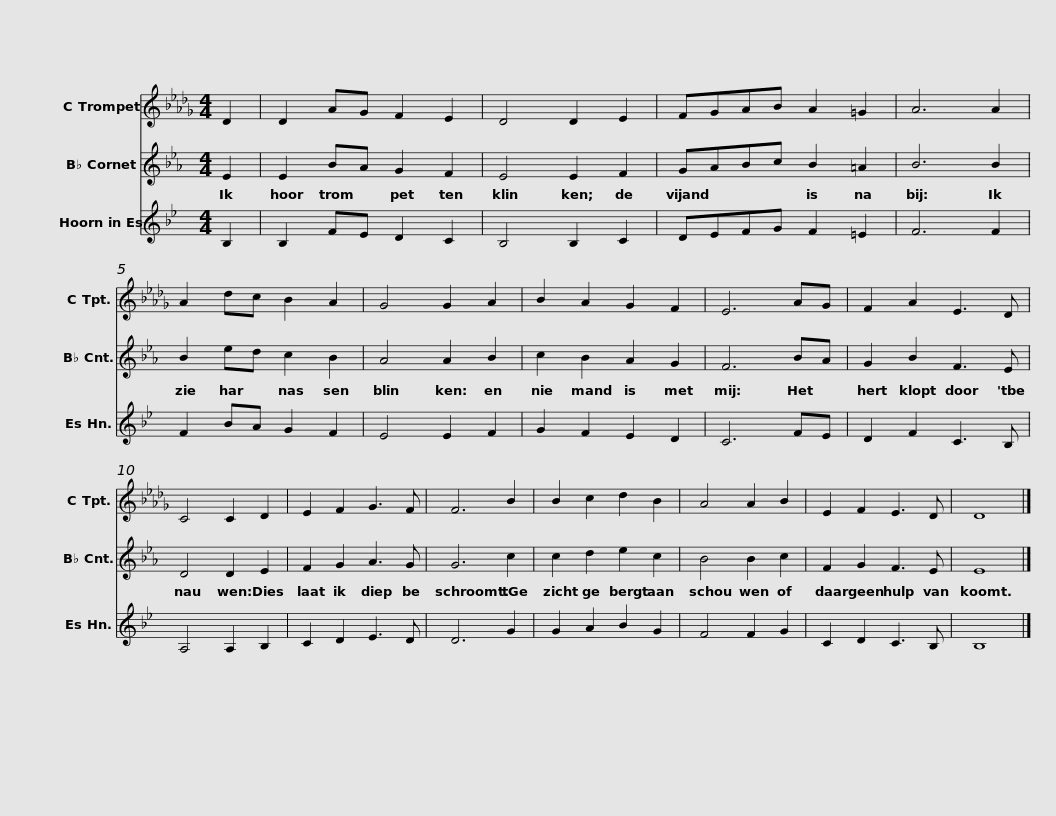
X:1
%%score 1 2 3
L:1/8
M:4/4
I:linebreak $
K:Db
V:1 treble
V:2 treble transpose=-2
V:3 treble transpose=3
V:1
 D2 | D2 AG F2 E2 | D4 D2 E2 | FGAB A2 =G2 | A6 A2 | %5
 A2 dc B2 A2 | G4 G2 A2 |$ B2 A2 G2 F2 | E6 AG | F2 A2 E3 D | %10
 C4 C2 D2 | E2 F2 G3 F | F6 B2 |$ B2 c2 d2 B2 | A4 A2 B2 | %15
 E2 F2 E3 D | D8 |] %17
V:2
[K:Eb] E2 | E2 BA G2 F2 | E4 E2 F2 | GABc B2 =A2 | B6 B2 | %5
 B2 ed c2 B2 | A4 A2 B2 |$ c2 B2 A2 G2 | F6 BA | G2 B2 F3 E | %10
 D4 D2 E2 | F2 G2 A3 G | G6 c2 |$ c2 d2 e2 c2 | B4 B2 c2 | %15
 F2 G2 F3 E | E8 |] %17
V:3
[K:Bb] B,2 | B,2 FE D2 C2 | B,4 B,2 C2 | DEFG F2 =E2 | F6 F2 | %5
 F2 BA G2 F2 | E4 E2 F2 |$ G2 F2 E2 D2 | C6 FE | D2 F2 C3 B, | %10
 A,4 A,2 B,2 | C2 D2 E3 D | D6 G2 |$ G2 A2 B2 G2 | F4 F2 G2 | %15
 C2 D2 C3 B, | B,8 |] %17
